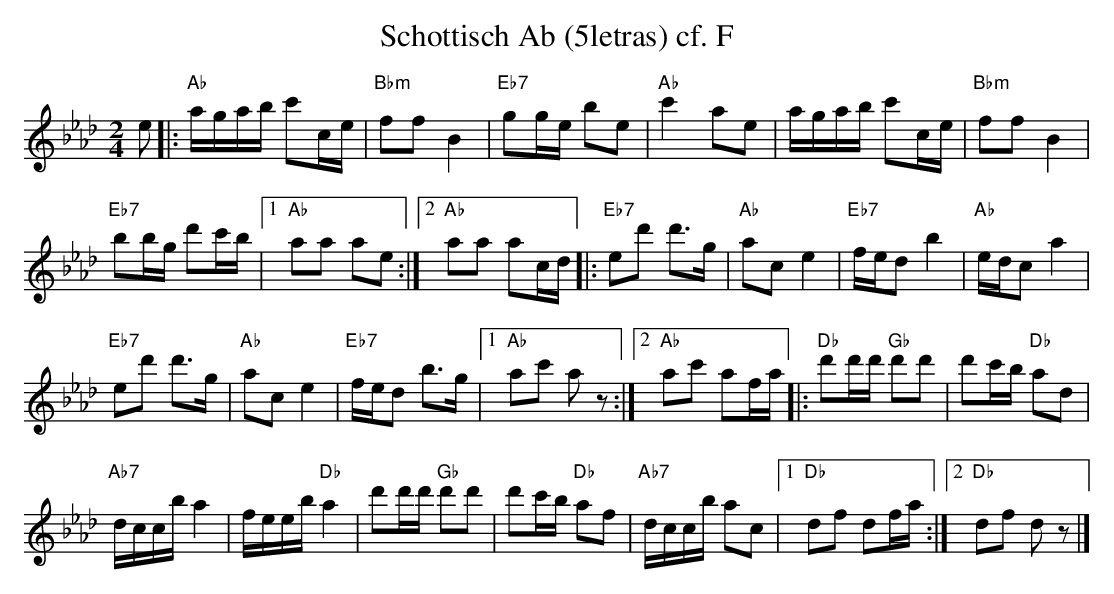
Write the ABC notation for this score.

X:1
T:Schottisch Ab (5letras) cf. F
M:2/4
L:1/16
K:Abmaj%%MIDI gchordon
e2 |: "Ab"agab c'2ce | "Bbm"f2f2B4 | "Eb7"g2ge b2e2 | "Ab"c'4a2e2 | agab c'2ce | "Bbm"f2f2B4 |
"Eb7"b2bg d'2c'b |1 "Ab"a2a2 a2e2 :|2 "Ab"a2a2 a2cd |: "Eb7"e2d'2 d'3g | "Ab"a2c2 e4 | "Eb7"fed2b4 | "Ab"edc2a4 |
"Eb7"e2d'2 d'3g | "Ab"a2c2e4 | "Eb7"fed2 b3g |1 "Ab"a2c'2 a2z2 :|2 "Ab"a2c'2 a2fa |: "Db"d'2d'd' "Gb"d'2d'2 | d'2c'b "Db"a2d2 |
"Ab7"dccba4 | feeb"Db"a4 | d'2d'd' "Gb"d'2d'2 | d'2c'b "Db"a2f2 | "Ab7"dccb a2c2 |1 "Db"d2f2 d2fa :|2 "Db"d2f2 d2z2 |]
